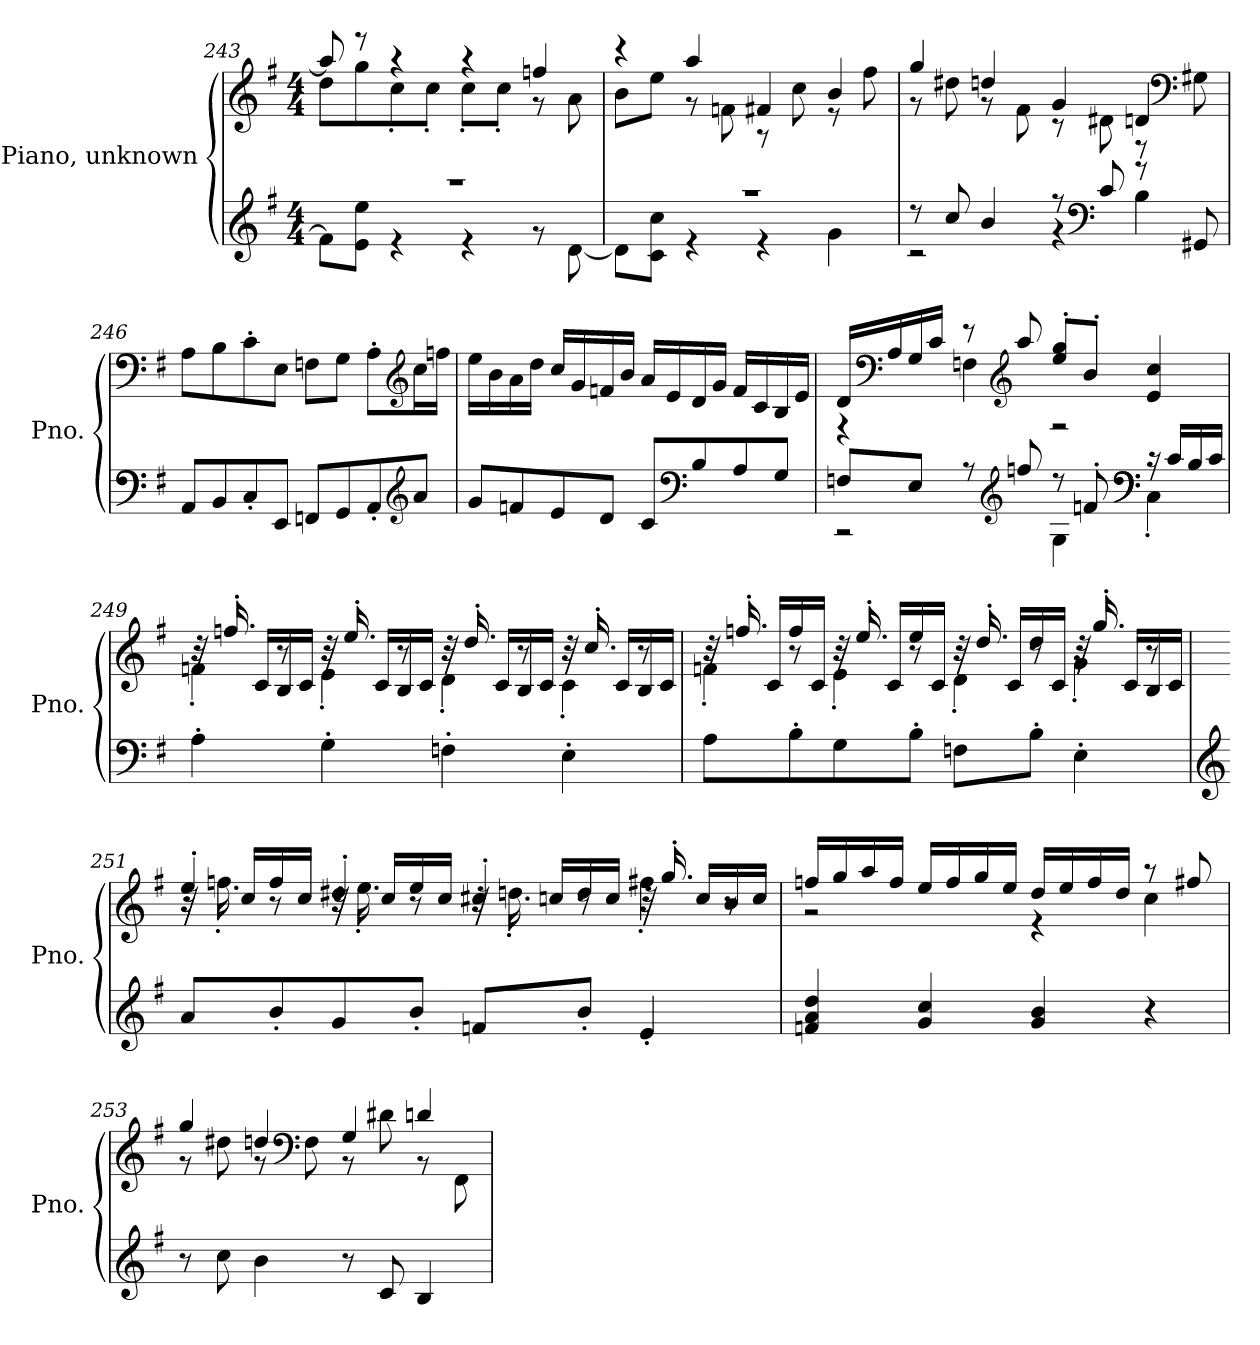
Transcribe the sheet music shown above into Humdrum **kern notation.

**kern	**kern
*part1	*part1
*staff2	*staff1
*I"Piano, unknown	*
*I'Pno.	*
!!LO:LB:g=z
*clefG2	*clefG2
*k[f#]	*k[f#]
*M4/4	*M4/4
=243	=243
*^	*^
1r	8f\L]	8aa/]	8dd\L
.	8e\ 8ee\J	8r	8gg\
.	4r	4r	8cc'\
.	.	.	8cc'\J
.	4r	4r	8cc'\L
.	.	.	8cc'\J
.	8r	4ffn/	8r
.	[8d\	.	8a\
=244	=244	=244	=244
1r	8d\L]	4r	8b\L
.	8c\ 8cc\J	.	8ee\J
.	4r	4aa/	8r
.	.	.	8fn\
.	4r	4f#X/	8r
.	.	.	8cc\
.	4g\	4b/	8r
.	.	.	8ff#\
=245	=245	=245	=245
8r	2r	4gg/	8r
8cc/	.	.	8dd#X\
4b/	.	4ddn/	8r
.	.	.	8f#\
8r	4r	4g/	8r
*clefF4	*	*	*
8c/	.	.	8d#X\
8r	4B\	4dn/	8r
*	*	*clefF4	*
8GG#X/	.	.	8G#X\
*v	*v	*	*
*	*v	*v
!!LO:LB:g=z
=246	=246
8AA/L	8A\L
8BB/	8B\
8C'/	8c'\
8EE/J	8E\J
8FFn/L	8Fn\L
8GG/	8G\J
8AA'/	8A'\L
*clefG2	*clefG2
8a/J	16cc\L
.	16ffn\JJ
=247	=247
8g/L	16ee\LL
.	16b\
8fn/	16a\
.	16dd\JJ
8e/	16cc/LL
.	16g/
8d/J	16fn/
.	16b/JJ
8c/L	16a/LL
.	16e/
*clefF4	*
8B/	16d/
.	16g/JJ
8A/	16f/LL
.	16c/
8G/J	16B/
.	16e/JJ
!!LO:PB:g=z
=248	=248
*^	*^
8Fn/L	2r	16d/LL	4r
*	*	*clefF4	*
.	.	16A/	.
8E/J	.	16G/	.
.	.	16c/JJ	.
8r	.	8r	4Fn\
*clefG2	*	*clefG2	*
8ffn/	.	8aa/	.
8r	4G\	8ee/' 8gg/'L	2r
8fn'/	.	8b'/J	.
*clefF4	*	*	*
16r	4C'\	4e/ 4cc/	.
16c/LL	.	.	.
16B/	.	.	.
16c/JJ	.	.	.
*v	*v	*	*
!!LO:LB:g=z
=249	=249	=249
*	*	*^
4A'\	32r	4fn'\	16r
.	16.ffn'/	.	.
.	.	.	16c/LL
.	8r	.	16B/
.	.	.	16c/JJ
4G'\	32r	4e'\	16r
.	16.ee'/	.	.
.	.	.	16c/LL
.	8r	.	16B/
.	.	.	16c/JJ
4Fn'\	32r	4d'\	16r
.	16.dd'/	.	.
.	.	.	16c/LL
.	8r	.	16B/
.	.	.	16c/JJ
4E'\	32r	4c'\	16r
.	16.cc'/	.	.
.	.	.	16c/LL
.	8r	.	16B/
.	.	.	16c/JJ
!!LO:LB:g=z	!!	!!
=250	=250	=250	=250
8A\L	32r	4fn'\	16r
.	16.ffn'/	.	.
.	.	.	16c/LL
8B'\	8r	.	16ff/
.	.	.	16c/JJ
8G\	32r	4e'\	16r
.	16.ee'/	.	.
.	.	.	16c/LL
8B'\J	8r	.	16ee/
.	.	.	16c/JJ
8Fn\L	32r	4d'\	16r
.	16.dd'/	.	.
.	.	.	16c/LL
8B'\J	8r	.	16dd/
.	.	.	16c/JJ
4E'\	32r	4g'\	16r
.	16.gg'/	.	.
.	.	.	16c/LL
.	8r	.	16B/
.	.	.	16c/JJ
!!LO:LB:g=z	!!	!!
=251	=251	=251	=251
*clefG2	*	*	*
8a/L	4ee'/	32r	16r
.	.	16.ffn'\	.
.	.	.	16cc/LL
8b'/	.	8r	16ff/
.	.	.	16cc/JJ
8g/	4dd#X'/	32r	16r
.	.	16.ee'\	.
.	.	.	16cc/LL
8b'/J	.	8r	16ee/
.	.	.	16cc/JJ
8fn/L	4cc#X'/	32r	16r
.	.	16.ddn'\	.
.	.	.	16ccn/LL
8b'/J	.	8r	16dd/
.	.	.	16cc/JJ
4e'/	32r	4ff#X'\	16r
.	16.gg'/	.	.
.	.	.	16cc/LL
.	8r	.	16b/
.	.	.	16cc/JJ
*	*	*v	*v
=252	=252	=252
4fn/ 4a/ 4dd/	16ffn/LL	2r
.	16gg/	.
.	16aa/	.
.	16ff/JJ	.
4g/ 4cc/	16ee/LL	.
.	16ff/	.
.	16gg/	.
.	16ee/JJ	.
4g/ 4b/	16dd/LL	4r
.	16ee/	.
.	16ff/	.
.	16dd/JJ	.
4r	8r	4cc\
.	8ff#X/	.
!!LO:LB:g=z	!!
=253	=253	=253
8r	4gg/	8r
8cc\	.	8dd#X\
4b\	4ddn/	8r
*	*clefF4	*
.	.	8F#\
8r	4G/	8r
8c/	.	8d#X\
4B/	4dn/	8r
.	.	8FF#\
*	*v	*v
=	=
*-	*-
